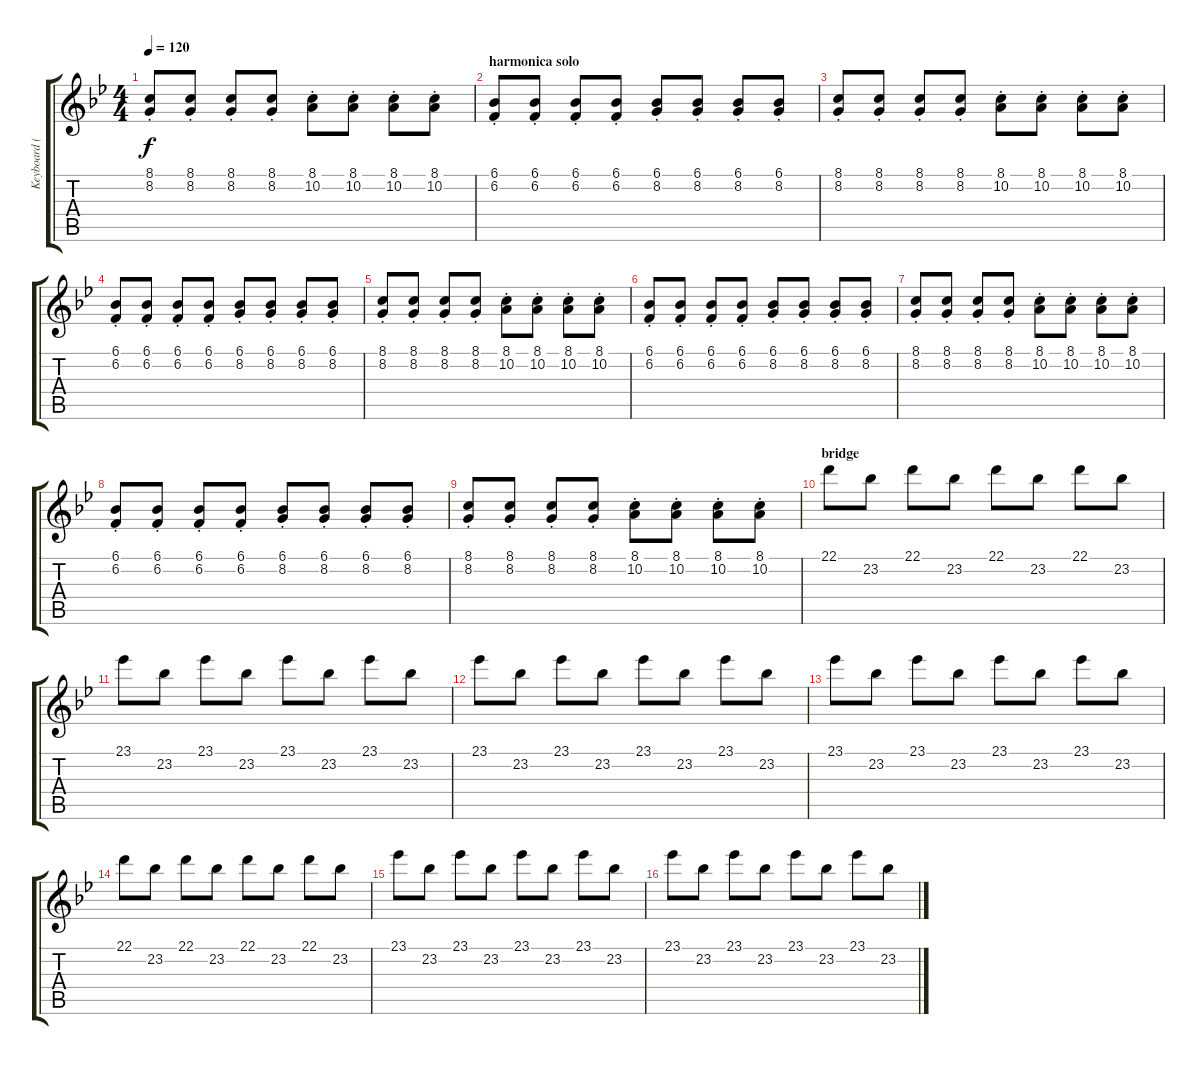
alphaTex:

\track ("Keyboard (Hogson)" "Keyboard (") {instrument synthbrass1}
\staff {score tabs}
\tuning (E4 B3 G3 D3 A2 E2) {hide}
\ts (4 4)
\tempo 120
\clef g2
\ks bb
(8.1{st} 8.2{st}).8{dy f} (8.1{st} 8.2{st}).8 (8.1{st} 8.2{st}).8 (8.1{st} 8.2{st}).8 (8.1{st} 10.2{st}).8 (8.1{st} 10.2{st}).8 (8.1{st} 10.2{st}).8 (8.1{st} 10.2{st}).8 |
\section ("" "harmonica solo")
(6.1{st} 6.2{st}).8{instrument synthbrass1} (6.1{st} 6.2{st}).8 (6.1{st} 6.2{st}).8 (6.1{st} 6.2{st}).8 (6.1{st} 8.2{st}).8 (6.1{st} 8.2{st}).8 (6.1{st} 8.2{st}).8 (6.1{st} 8.2{st}).8 |
(8.1{st} 8.2{st}).8 (8.1{st} 8.2{st}).8 (8.1{st} 8.2{st}).8 (8.1{st} 8.2{st}).8 (8.1{st} 10.2{st}).8 (8.1{st} 10.2{st}).8 (8.1{st} 10.2{st}).8 (8.1{st} 10.2{st}).8 |
(6.1{st} 6.2{st}).8 (6.1{st} 6.2{st}).8 (6.1{st} 6.2{st}).8 (6.1{st} 6.2{st}).8 (6.1{st} 8.2{st}).8 (6.1{st} 8.2{st}).8 (6.1{st} 8.2{st}).8 (6.1{st} 8.2{st}).8 |
(8.1{st} 8.2{st}).8 (8.1{st} 8.2{st}).8 (8.1{st} 8.2{st}).8 (8.1{st} 8.2{st}).8 (8.1{st} 10.2{st}).8 (8.1{st} 10.2{st}).8 (8.1{st} 10.2{st}).8 (8.1{st} 10.2{st}).8 |
(6.1{st} 6.2{st}).8 (6.1{st} 6.2{st}).8 (6.1{st} 6.2{st}).8 (6.1{st} 6.2{st}).8 (6.1{st} 8.2{st}).8 (6.1{st} 8.2{st}).8 (6.1{st} 8.2{st}).8 (6.1{st} 8.2{st}).8 |
(8.1{st} 8.2{st}).8 (8.1{st} 8.2{st}).8 (8.1{st} 8.2{st}).8 (8.1{st} 8.2{st}).8 (8.1{st} 10.2{st}).8 (8.1{st} 10.2{st}).8 (8.1{st} 10.2{st}).8 (8.1{st} 10.2{st}).8 |
(6.1{st} 6.2{st}).8 (6.1{st} 6.2{st}).8 (6.1{st} 6.2{st}).8 (6.1{st} 6.2{st}).8 (6.1{st} 8.2{st}).8 (6.1{st} 8.2{st}).8 (6.1{st} 8.2{st}).8 (6.1{st} 8.2{st}).8 |
(8.1{st} 8.2{st}).8 (8.1{st} 8.2{st}).8 (8.1{st} 8.2{st}).8 (8.1{st} 8.2{st}).8 (8.1{st} 10.2{st}).8 (8.1{st} 10.2{st}).8 (8.1{st} 10.2{st}).8 (8.1{st} 10.2{st}).8 |
\section ("" "bridge")
22.1.8 23.2.8 22.1.8 23.2.8 22.1.8 23.2.8 22.1.8 23.2.8 |
23.1.8 23.2.8 23.1.8 23.2.8 23.1.8 23.2.8 23.1.8 23.2.8 |
23.1.8 23.2.8 23.1.8 23.2.8 23.1.8 23.2.8 23.1.8 23.2.8 |
23.1.8 23.2.8 23.1.8 23.2.8 23.1.8 23.2.8 23.1.8 23.2.8 |
22.1.8 23.2.8 22.1.8 23.2.8 22.1.8 23.2.8 22.1.8 23.2.8 |
23.1.8 23.2.8 23.1.8 23.2.8 23.1.8 23.2.8 23.1.8 23.2.8 |
23.1.8 23.2.8 23.1.8 23.2.8 23.1.8 23.2.8 23.1.8 23.2.8
